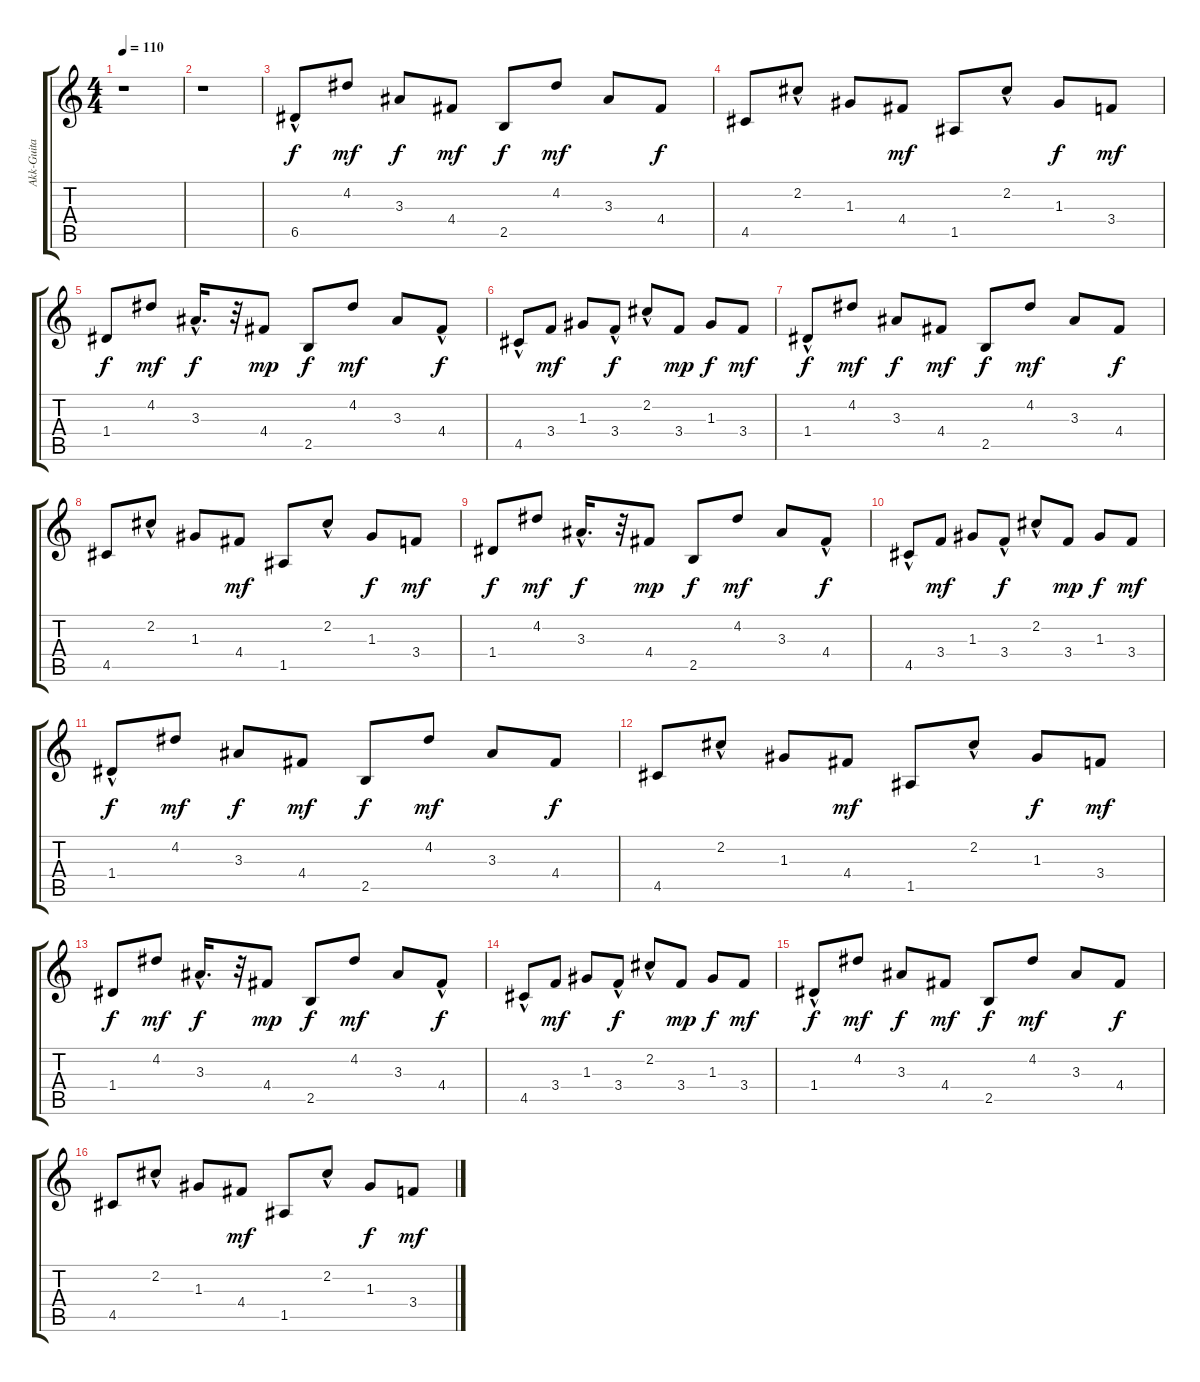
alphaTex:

\track ("Akk-Guita" "Akk-Guita") {instrument acousticguitarsteel}
\staff {score tabs}
\tuning (E4 B3 G3 D3 A2 E2) {hide}
\ts (4 4)
\tempo 110
\clef g2
\ks c
r.1{dy f instrument acousticguitarsteel} |
r.1 |
6.5{hac}.8 4.2.8{dy mf} 3.3.8{dy f} 4.4.8{dy mf} 2.5.8{dy f} 4.2.8{dy mf} 3.3.8 4.4.8{dy f} |
4.5.8 2.2{hac}.8 1.3.8 4.4.8{dy mf} 1.5.8 2.2{hac}.8 1.3.8{dy f} 3.4.8{dy mf} |
1.4.8{dy f} 4.2.8{dy mf} 3.3{hac}.16{d dy f} r.32 4.4.8{dy mp} 2.5.8{dy f} 4.2.8{dy mf} 3.3.8 4.4{hac}.8{dy f} |
4.5{hac}.8 3.4.8{dy mf} 1.3.8 3.4{hac}.8{dy f} 2.2{hac}.8 3.4.8{dy mp} 1.3.8{dy f} 3.4.8{dy mf} |
1.4{hac}.8{dy f} 4.2.8{dy mf} 3.3.8{dy f} 4.4.8{dy mf} 2.5.8{dy f} 4.2.8{dy mf} 3.3.8 4.4.8{dy f} |
4.5.8 2.2{hac}.8 1.3.8 4.4.8{dy mf} 1.5.8 2.2{hac}.8 1.3.8{dy f} 3.4.8{dy mf} |
1.4.8{dy f} 4.2.8{dy mf} 3.3{hac}.16{d dy f} r.32 4.4.8{dy mp} 2.5.8{dy f} 4.2.8{dy mf} 3.3.8 4.4{hac}.8{dy f} |
4.5{hac}.8 3.4.8{dy mf} 1.3.8 3.4{hac}.8{dy f} 2.2{hac}.8 3.4.8{dy mp} 1.3.8{dy f} 3.4.8{dy mf} |
1.4{hac}.8{dy f} 4.2.8{dy mf} 3.3.8{dy f} 4.4.8{dy mf} 2.5.8{dy f} 4.2.8{dy mf} 3.3.8 4.4.8{dy f} |
4.5.8 2.2{hac}.8 1.3.8 4.4.8{dy mf} 1.5.8 2.2{hac}.8 1.3.8{dy f} 3.4.8{dy mf} |
1.4.8{dy f} 4.2.8{dy mf} 3.3{hac}.16{d dy f} r.32 4.4.8{dy mp} 2.5.8{dy f} 4.2.8{dy mf} 3.3.8 4.4{hac}.8{dy f} |
4.5{hac}.8 3.4.8{dy mf} 1.3.8 3.4{hac}.8{dy f} 2.2{hac}.8 3.4.8{dy mp} 1.3.8{dy f} 3.4.8{dy mf} |
1.4{hac}.8{dy f} 4.2.8{dy mf} 3.3.8{dy f} 4.4.8{dy mf} 2.5.8{dy f} 4.2.8{dy mf} 3.3.8 4.4.8{dy f} |
4.5.8 2.2{hac}.8 1.3.8 4.4.8{dy mf} 1.5.8 2.2{hac}.8 1.3.8{dy f} 3.4.8{dy mf}
